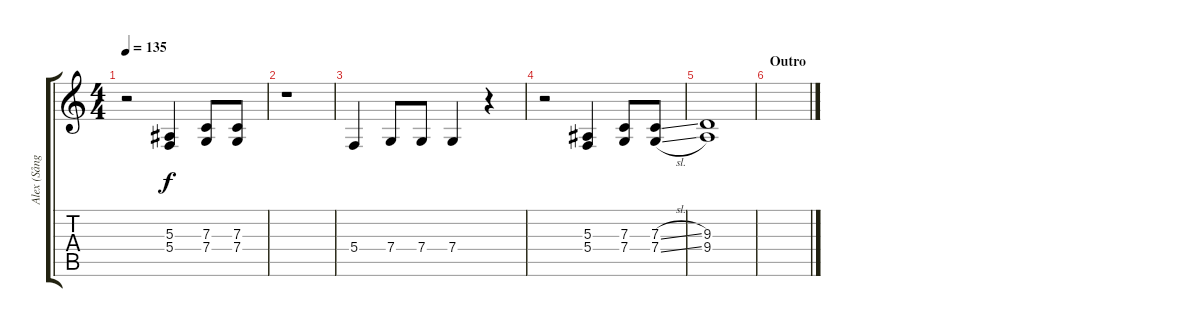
\track ("Alex (Sång)" "Alex (Sång") {instrument tenorsax}
\staff {score tabs}
\tuning (D4 A3 F3 C3 G2 D2) {hide}
\ts (4 4)
\tempo 135
\clef g2
\ks c
r.2{dy f} (5.3 5.4).4 (7.3 7.4).8 (7.3 7.4).8 |
r.1 |
5.4.4 7.4.8 7.4.8 7.4.4 r.4 |
r.2 (5.3 5.4).4 (7.3 7.4).8 (7.3{sl} 7.4{sl}).8 |
(9.3 9.4).1 |
\section ("" "Outro")
